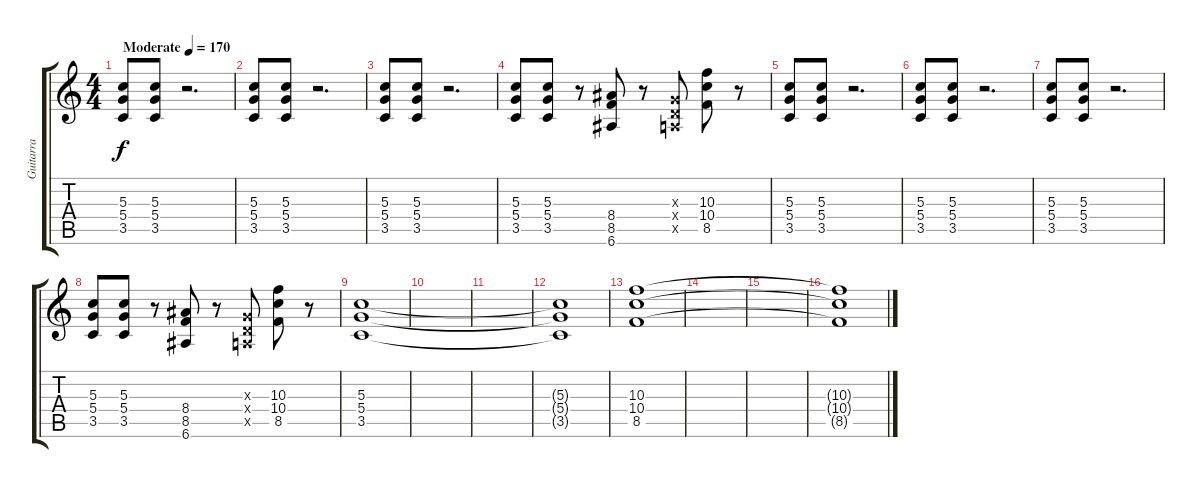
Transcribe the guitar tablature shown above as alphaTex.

\track ("Guitarra" "Guitarra") {instrument overdrivenguitar}
\staff {score tabs}
\tuning (E4 B3 G3 D3 A2 E2) {hide}
\ts (4 4)
\tempo (170 "Moderate")
\clef g2
\ks c
(5.3 5.4 3.5).8{dy f instrument overdrivenguitar} (5.3 5.4 3.5).8 r.2{d} |
(5.3 5.4 3.5).8 (5.3 5.4 3.5).8 r.2{d} |
(5.3 5.4 3.5).8 (5.3 5.4 3.5).8 r.2{d} |
(5.3 5.4 3.5).8 (5.3 5.4 3.5).8 r.8 (8.4 8.5 6.6).8 r.8 (0.3{x} 0.4{x} 0.5{x}).8 (10.3 10.4 8.5).8 r.8 |
(5.3 5.4 3.5).8 (5.3 5.4 3.5).8 r.2{d} |
(5.3 5.4 3.5).8 (5.3 5.4 3.5).8 r.2{d} |
(5.3 5.4 3.5).8 (5.3 5.4 3.5).8 r.2{d} |
(5.3 5.4 3.5).8 (5.3 5.4 3.5).8 r.8 (8.4 8.5 6.6).8 r.8 (0.3{x} 0.4{x} 0.5{x}).8 (10.3 10.4 8.5).8 r.8 |
(5.3 5.4 3.5).1 |
|
|
(5.3{t} 5.4{t} 3.5{t}).1 |
(10.3 10.4 8.5).1 |
|
|
(10.3{t} 10.4{t} 8.5{t}).1
